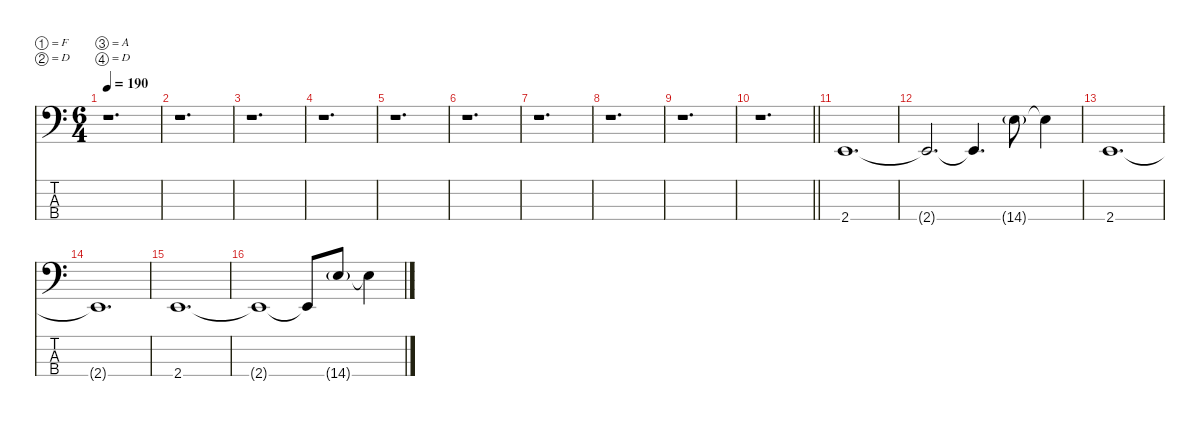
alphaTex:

\defaultSystemsLayout 4
\hideDynamics
\bracketExtendMode nobrackets
\singleTrackTrackNamePolicy hidden
\multiTrackTrackNamePolicy hidden
\firstSystemTrackNameMode fullname
\firstSystemTrackNameOrientation horizontal
\otherSystemsTrackNameOrientation horizontal
\track ("Bass" "el.bs.") {defaultSystemsLayout 4 instrument electricbassfinger}
\staff {score tabs}
\tuning (F2 D2 A1 D1)
\ts (6 4)
\tempo 190
\clef f4
\ks c
r.1{d dy f beam Down} |
r.1{d beam Down} |
r.1{d beam Down} |
r.1{d beam Down} |
r.1{d beam Down} |
r.1{d beam Down} |
r.1{d beam Down} |
r.1{d beam Down} |
r.1{d beam Down} |
\barLineRight lightlight
r.1{d beam Down} |
2.4.1{d beam Up} |
2.4{t}.2{d beam Up} 2.4{t}.4{d beam Up} 14.4{g}.8{dy mf beam Down} 14.4{t}.4{dy f beam Down} |
2.4.1{d beam Up} |
2.4{t}.1{d beam Up} |
2.4.1{d beam Up} |
2.4{t}.1{beam Up} 2.4{t}.8{beam Up} 14.4{g}.8{dy mf beam Down} 14.4{t}.4{dy f beam Down}
